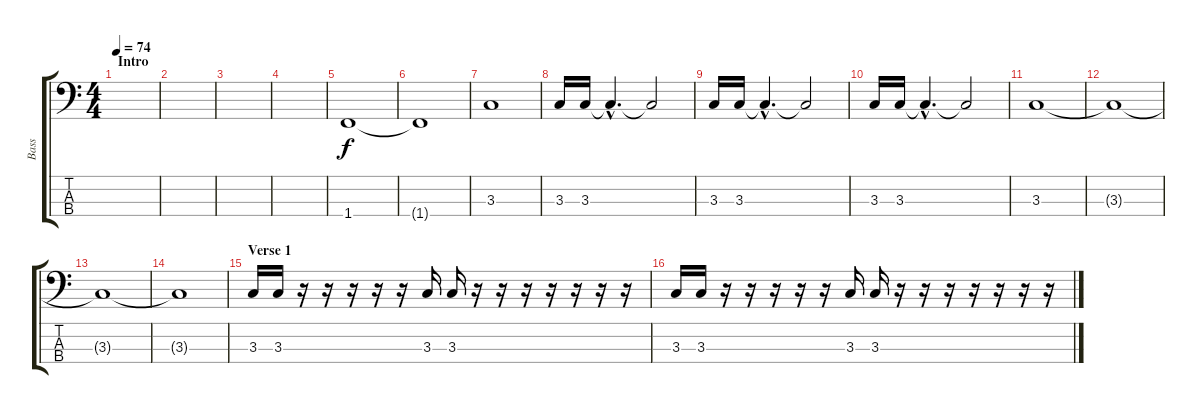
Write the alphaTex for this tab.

\track ("Bass" "Bass") {instrument electricbassfinger}
\staff {score tabs}
\tuning (G2 D2 A1 E1) {hide}
\ts (4 4)
\section ("" "Intro")
\tempo 74
\clef f4
\ks c
|
|
|
|
1.4.1 |
1.4{t}.1 |
3.3.1 |
3.3.16 3.3.16 3.3{hac t}.4{d} 3.3{t}.2 |
3.3.16 3.3.16 3.3{hac t}.4{d} 3.3{t}.2 |
3.3.16 3.3.16 3.3{hac t}.4{d} 3.3{t}.2 |
3.3.1 |
3.3{t}.1 |
3.3{t}.1 |
3.3{t}.1 |
\section ("" "Verse 1")
3.3.16 3.3.16 r.16 r.16 r.16 r.16 r.16 3.3.16 3.3.16 r.16 r.16 r.16 r.16 r.16 r.16 r.16 |
3.3.16 3.3.16 r.16 r.16 r.16 r.16 r.16 3.3.16 3.3.16 r.16 r.16 r.16 r.16 r.16 r.16 r.16
